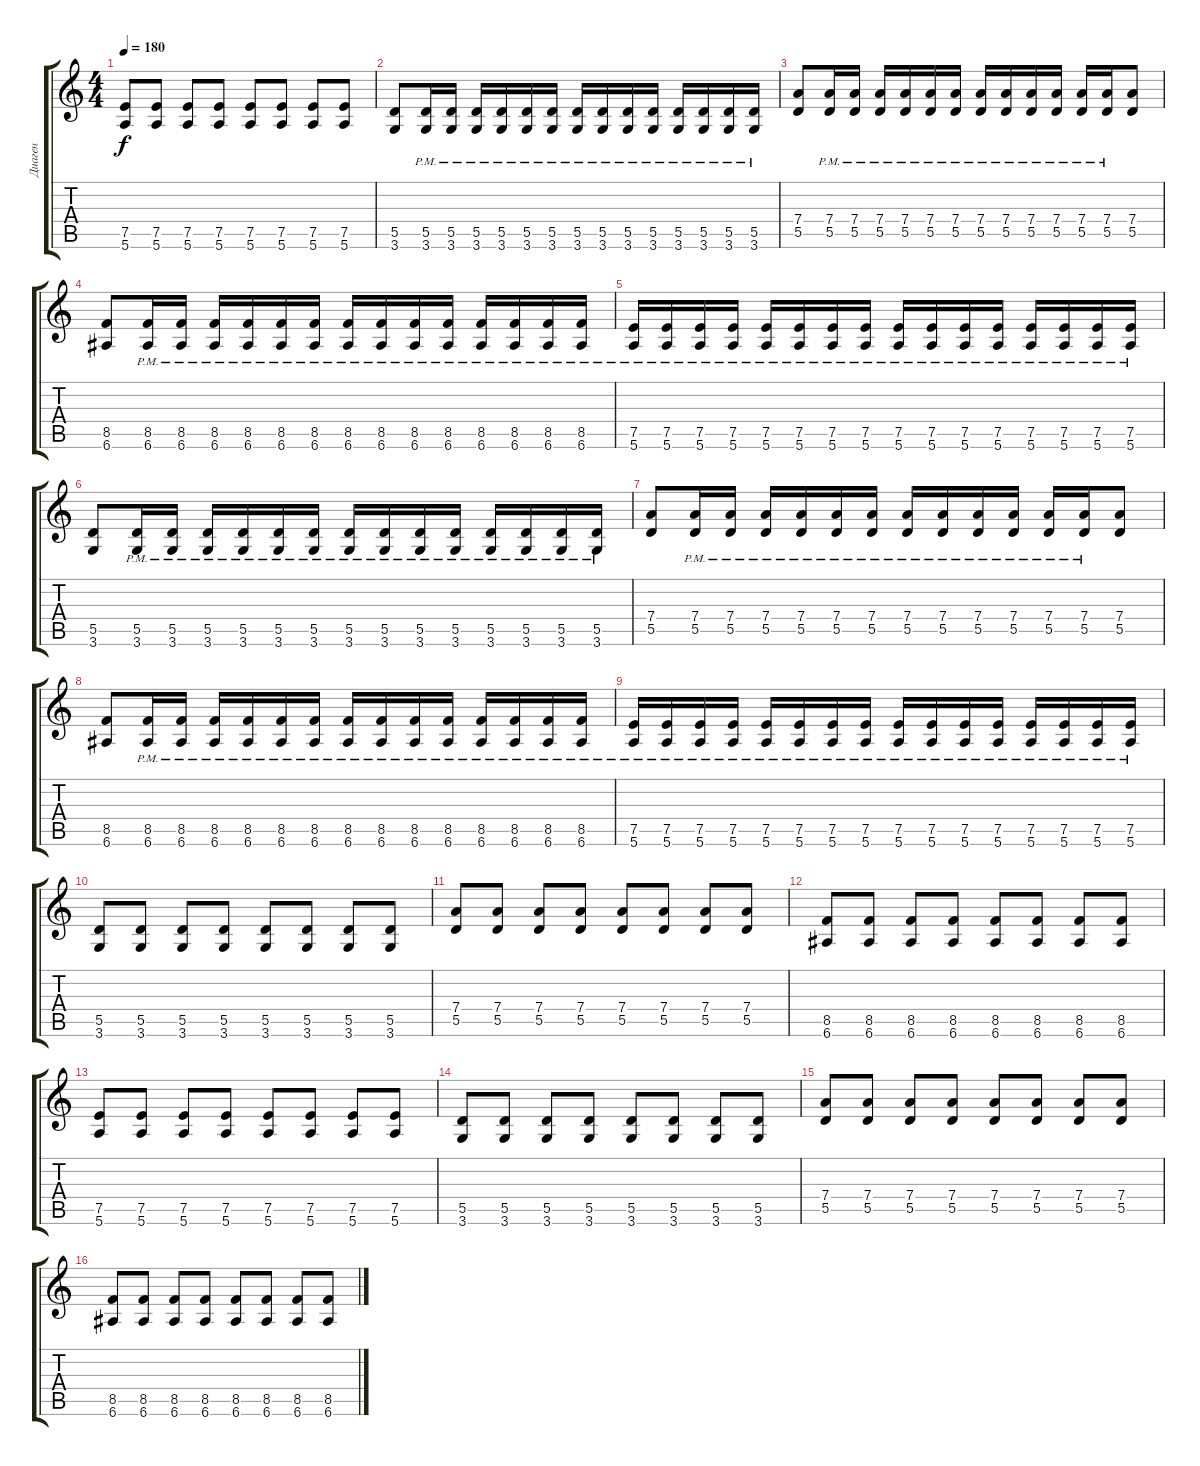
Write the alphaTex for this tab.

\track ("Диаген" "Диаген") {instrument distortionguitar}
\staff {score tabs}
\tuning (E4 B3 G3 D3 A2 E2) {hide}
\ts (4 4)
\tempo 180
\clef g2
\ks c
(7.5 5.6).8{dy f} (7.5 5.6).8 (7.5 5.6).8 (7.5 5.6).8 (7.5 5.6).8 (7.5 5.6).8 (7.5 5.6).8 (7.5 5.6).8 |
(5.5 3.6).8 (5.5{pm} 3.6{pm}).16 (5.5{pm} 3.6{pm}).16 (5.5{pm} 3.6{pm}).16 (5.5{pm} 3.6{pm}).16 (5.5{pm} 3.6{pm}).16 (5.5{pm} 3.6{pm}).16 (5.5{pm} 3.6{pm}).16 (5.5{pm} 3.6{pm}).16 (5.5{pm} 3.6{pm}).16 (5.5{pm} 3.6{pm}).16 (5.5{pm} 3.6{pm}).16 (5.5{pm} 3.6{pm}).16 (5.5{pm} 3.6{pm}).16 (5.5{pm} 3.6{pm}).16 |
(7.4 5.5).8 (7.4{pm} 5.5{pm}).16 (7.4{pm} 5.5{pm}).16 (7.4{pm} 5.5{pm}).16 (7.4{pm} 5.5{pm}).16 (7.4{pm} 5.5{pm}).16 (7.4{pm} 5.5{pm}).16 (7.4{pm} 5.5{pm}).16 (7.4{pm} 5.5{pm}).16 (7.4{pm} 5.5{pm}).16 (7.4{pm} 5.5{pm}).16 (7.4{pm} 5.5{pm}).16 (7.4{pm} 5.5{pm}).16 (7.4 5.5).8 |
(8.5 6.6).8 (8.5{pm} 6.6{pm}).16 (8.5{pm} 6.6{pm}).16 (8.5{pm} 6.6{pm}).16 (8.5{pm} 6.6{pm}).16 (8.5{pm} 6.6{pm}).16 (8.5{pm} 6.6{pm}).16 (8.5{pm} 6.6{pm}).16 (8.5{pm} 6.6{pm}).16 (8.5{pm} 6.6{pm}).16 (8.5{pm} 6.6{pm}).16 (8.5{pm} 6.6{pm}).16 (8.5{pm} 6.6{pm}).16 (8.5{pm} 6.6{pm}).16 (8.5{pm} 6.6{pm}).16 |
(7.5{pm} 5.6{pm}).16 (7.5{pm} 5.6{pm}).16 (7.5{pm} 5.6{pm}).16 (7.5{pm} 5.6{pm}).16 (7.5{pm} 5.6{pm}).16 (7.5{pm} 5.6{pm}).16 (7.5{pm} 5.6{pm}).16 (7.5{pm} 5.6{pm}).16 (7.5{pm} 5.6{pm}).16 (7.5{pm} 5.6{pm}).16 (7.5{pm} 5.6{pm}).16 (7.5{pm} 5.6{pm}).16 (7.5{pm} 5.6{pm}).16 (7.5{pm} 5.6{pm}).16 (7.5{pm} 5.6{pm}).16 (7.5{pm} 5.6{pm}).16 |
(5.5 3.6).8 (5.5{pm} 3.6{pm}).16 (5.5{pm} 3.6{pm}).16 (5.5{pm} 3.6{pm}).16 (5.5{pm} 3.6{pm}).16 (5.5{pm} 3.6{pm}).16 (5.5{pm} 3.6{pm}).16 (5.5{pm} 3.6{pm}).16 (5.5{pm} 3.6{pm}).16 (5.5{pm} 3.6{pm}).16 (5.5{pm} 3.6{pm}).16 (5.5{pm} 3.6{pm}).16 (5.5{pm} 3.6{pm}).16 (5.5{pm} 3.6{pm}).16 (5.5{pm} 3.6{pm}).16 |
(7.4 5.5).8 (7.4{pm} 5.5{pm}).16 (7.4{pm} 5.5{pm}).16 (7.4{pm} 5.5{pm}).16 (7.4{pm} 5.5{pm}).16 (7.4{pm} 5.5{pm}).16 (7.4{pm} 5.5{pm}).16 (7.4{pm} 5.5{pm}).16 (7.4{pm} 5.5{pm}).16 (7.4{pm} 5.5{pm}).16 (7.4{pm} 5.5{pm}).16 (7.4{pm} 5.5{pm}).16 (7.4{pm} 5.5{pm}).16 (7.4 5.5).8 |
(8.5 6.6).8 (8.5{pm} 6.6{pm}).16 (8.5{pm} 6.6{pm}).16 (8.5{pm} 6.6{pm}).16 (8.5{pm} 6.6{pm}).16 (8.5{pm} 6.6{pm}).16 (8.5{pm} 6.6{pm}).16 (8.5{pm} 6.6{pm}).16 (8.5{pm} 6.6{pm}).16 (8.5{pm} 6.6{pm}).16 (8.5{pm} 6.6{pm}).16 (8.5{pm} 6.6{pm}).16 (8.5{pm} 6.6{pm}).16 (8.5{pm} 6.6{pm}).16 (8.5{pm} 6.6{pm}).16 |
(7.5{pm} 5.6{pm}).16 (7.5{pm} 5.6{pm}).16 (7.5{pm} 5.6{pm}).16 (7.5{pm} 5.6{pm}).16 (7.5{pm} 5.6{pm}).16 (7.5{pm} 5.6{pm}).16 (7.5{pm} 5.6{pm}).16 (7.5{pm} 5.6{pm}).16 (7.5{pm} 5.6{pm}).16 (7.5{pm} 5.6{pm}).16 (7.5{pm} 5.6{pm}).16 (7.5{pm} 5.6{pm}).16 (7.5{pm} 5.6{pm}).16 (7.5{pm} 5.6{pm}).16 (7.5{pm} 5.6{pm}).16 (7.5{pm} 5.6{pm}).16 |
(5.5 3.6).8 (5.5 3.6).8 (5.5 3.6).8 (5.5 3.6).8 (5.5 3.6).8 (5.5 3.6).8 (5.5 3.6).8 (5.5 3.6).8 |
(7.4 5.5).8 (7.4 5.5).8 (7.4 5.5).8 (7.4 5.5).8 (7.4 5.5).8 (7.4 5.5).8 (7.4 5.5).8 (7.4 5.5).8 |
(8.5 6.6).8 (8.5 6.6).8 (8.5 6.6).8 (8.5 6.6).8 (8.5 6.6).8 (8.5 6.6).8 (8.5 6.6).8 (8.5 6.6).8 |
(7.5 5.6).8 (7.5 5.6).8 (7.5 5.6).8 (7.5 5.6).8 (7.5 5.6).8 (7.5 5.6).8 (7.5 5.6).8 (7.5 5.6).8 |
(5.5 3.6).8 (5.5 3.6).8 (5.5 3.6).8 (5.5 3.6).8 (5.5 3.6).8 (5.5 3.6).8 (5.5 3.6).8 (5.5 3.6).8 |
(7.4 5.5).8 (7.4 5.5).8 (7.4 5.5).8 (7.4 5.5).8 (7.4 5.5).8 (7.4 5.5).8 (7.4 5.5).8 (7.4 5.5).8 |
(8.5 6.6).8 (8.5 6.6).8 (8.5 6.6).8 (8.5 6.6).8 (8.5 6.6).8 (8.5 6.6).8 (8.5 6.6).8 (8.5 6.6).8
